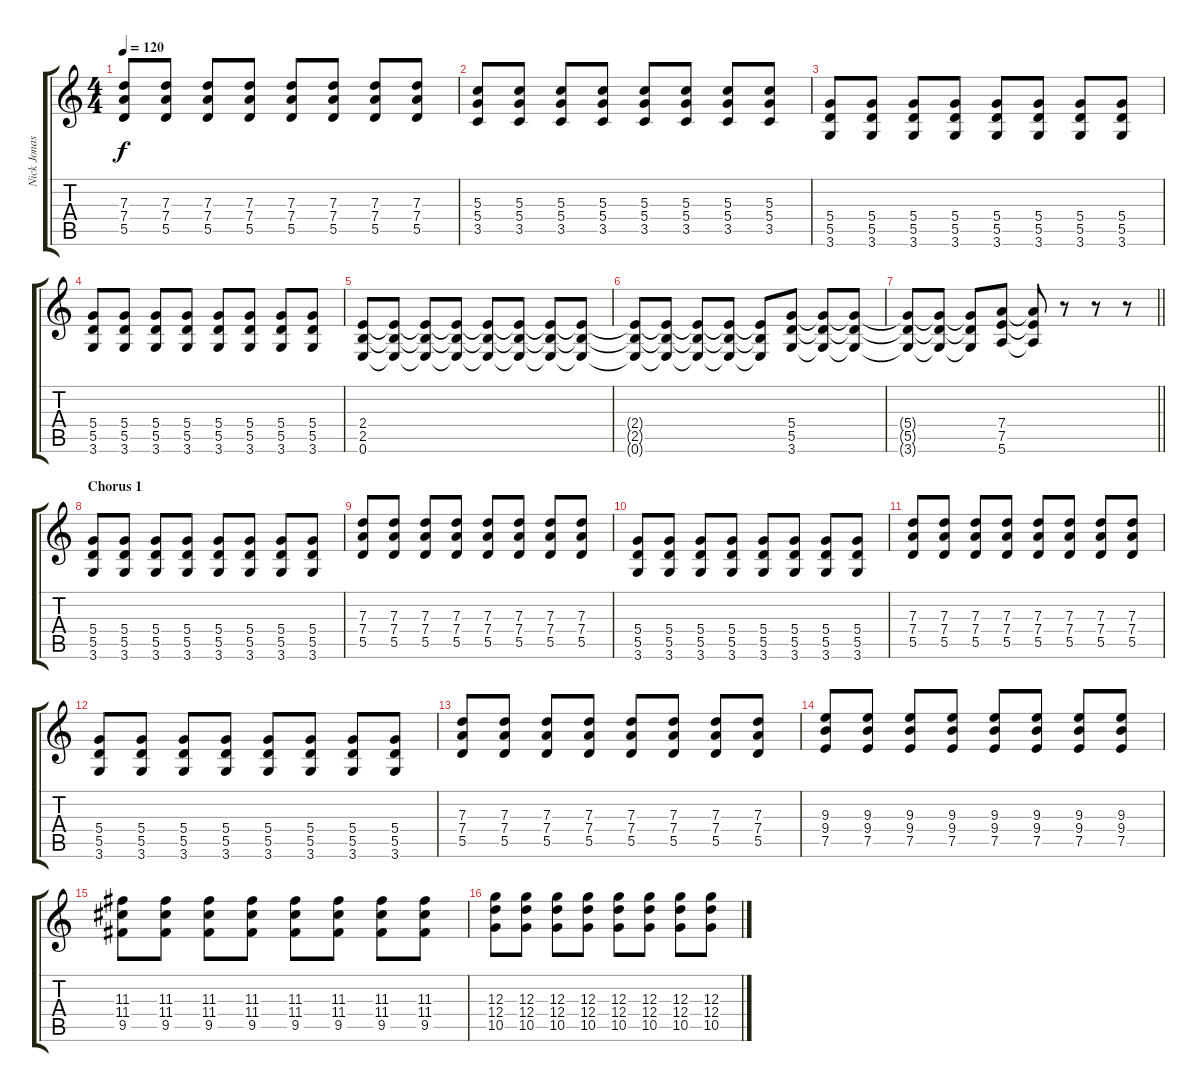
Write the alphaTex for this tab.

\track ("Nick Jonas" "Nick Jonas") {instrument distortionguitar}
\staff {score tabs}
\tuning (E4 B3 G3 D3 A2 E2) {hide}
\ts (4 4)
\tempo 120
\clef g2
\ks c
(7.3 7.4 5.5).8{dy f} (7.3 7.4 5.5).8 (7.3 7.4 5.5).8 (7.3 7.4 5.5).8 (7.3 7.4 5.5).8 (7.3 7.4 5.5).8 (7.3 7.4 5.5).8 (7.3 7.4 5.5).8 |
(5.3 5.4 3.5).8 (5.3 5.4 3.5).8 (5.3 5.4 3.5).8 (5.3 5.4 3.5).8 (5.3 5.4 3.5).8 (5.3 5.4 3.5).8 (5.3 5.4 3.5).8 (5.3 5.4 3.5).8 |
(5.4 5.5 3.6).8 (5.4 5.5 3.6).8 (5.4 5.5 3.6).8 (5.4 5.5 3.6).8 (5.4 5.5 3.6).8 (5.4 5.5 3.6).8 (5.4 5.5 3.6).8 (5.4 5.5 3.6).8 |
(5.4 5.5 3.6).8 (5.4 5.5 3.6).8 (5.4 5.5 3.6).8 (5.4 5.5 3.6).8 (5.4 5.5 3.6).8 (5.4 5.5 3.6).8 (5.4 5.5 3.6).8 (5.4 5.5 3.6).8 |
(2.4 2.5 0.6).8 (2.4{t} 2.5{t} 0.6{t}).8 (2.4{t} 2.5{t} 0.6{t}).8 (2.4{t} 2.5{t} 0.6{t}).8 (2.4{t} 2.5{t} 0.6{t}).8 (2.4{t} 2.5{t} 0.6{t}).8 (2.4{t} 2.5{t} 0.6{t}).8 (2.4{t} 2.5{t} 0.6{t}).8 |
(2.4{t} 2.5{t} 0.6{t}).8 (2.4{t} 2.5{t} 0.6{t}).8 (2.4{t} 2.5{t} 0.6{t}).8 (2.4{t} 2.5{t} 0.6{t}).8 (2.4{t} 2.5{t} 0.6{t}).8 (5.4 5.5 3.6).8 (5.4{t} 5.5{t} 3.6{t}).8 (5.4{t} 5.5{t} 3.6{t}).8 |
\barLineRight lightlight
(5.4{t} 5.5{t} 3.6{t}).8 (5.4{t} 5.5{t} 3.6{t}).8 (5.4{t} 5.5{t} 3.6{t}).8 (7.4 7.5 5.6).8 (7.4{t} 7.5{t} 5.6{t}).8 r.8 r.8 r.8 |
\section ("" "Chorus 1")
(5.4 5.5 3.6).8 (5.4 5.5 3.6).8 (5.4 5.5 3.6).8 (5.4 5.5 3.6).8 (5.4 5.5 3.6).8 (5.4 5.5 3.6).8 (5.4 5.5 3.6).8 (5.4 5.5 3.6).8 |
(7.3 7.4 5.5).8 (7.3 7.4 5.5).8 (7.3 7.4 5.5).8 (7.3 7.4 5.5).8 (7.3 7.4 5.5).8 (7.3 7.4 5.5).8 (7.3 7.4 5.5).8 (7.3 7.4 5.5).8 |
(5.4 5.5 3.6).8 (5.4 5.5 3.6).8 (5.4 5.5 3.6).8 (5.4 5.5 3.6).8 (5.4 5.5 3.6).8 (5.4 5.5 3.6).8 (5.4 5.5 3.6).8 (5.4 5.5 3.6).8 |
(7.3 7.4 5.5).8 (7.3 7.4 5.5).8 (7.3 7.4 5.5).8 (7.3 7.4 5.5).8 (7.3 7.4 5.5).8 (7.3 7.4 5.5).8 (7.3 7.4 5.5).8 (7.3 7.4 5.5).8 |
(5.4 5.5 3.6).8 (5.4 5.5 3.6).8 (5.4 5.5 3.6).8 (5.4 5.5 3.6).8 (5.4 5.5 3.6).8 (5.4 5.5 3.6).8 (5.4 5.5 3.6).8 (5.4 5.5 3.6).8 |
(7.3 7.4 5.5).8 (7.3 7.4 5.5).8 (7.3 7.4 5.5).8 (7.3 7.4 5.5).8 (7.3 7.4 5.5).8 (7.3 7.4 5.5).8 (7.3 7.4 5.5).8 (7.3 7.4 5.5).8 |
(9.3 9.4 7.5).8 (9.3 9.4 7.5).8 (9.3 9.4 7.5).8 (9.3 9.4 7.5).8 (9.3 9.4 7.5).8 (9.3 9.4 7.5).8 (9.3 9.4 7.5).8 (9.3 9.4 7.5).8 |
(11.3 11.4 9.5).8 (11.3 11.4 9.5).8 (11.3 11.4 9.5).8 (11.3 11.4 9.5).8 (11.3 11.4 9.5).8 (11.3 11.4 9.5).8 (11.3 11.4 9.5).8 (11.3 11.4 9.5).8 |
(12.3 12.4 10.5).8 (12.3 12.4 10.5).8 (12.3 12.4 10.5).8 (12.3 12.4 10.5).8 (12.3 12.4 10.5).8 (12.3 12.4 10.5).8 (12.3 12.4 10.5).8 (12.3 12.4 10.5).8
